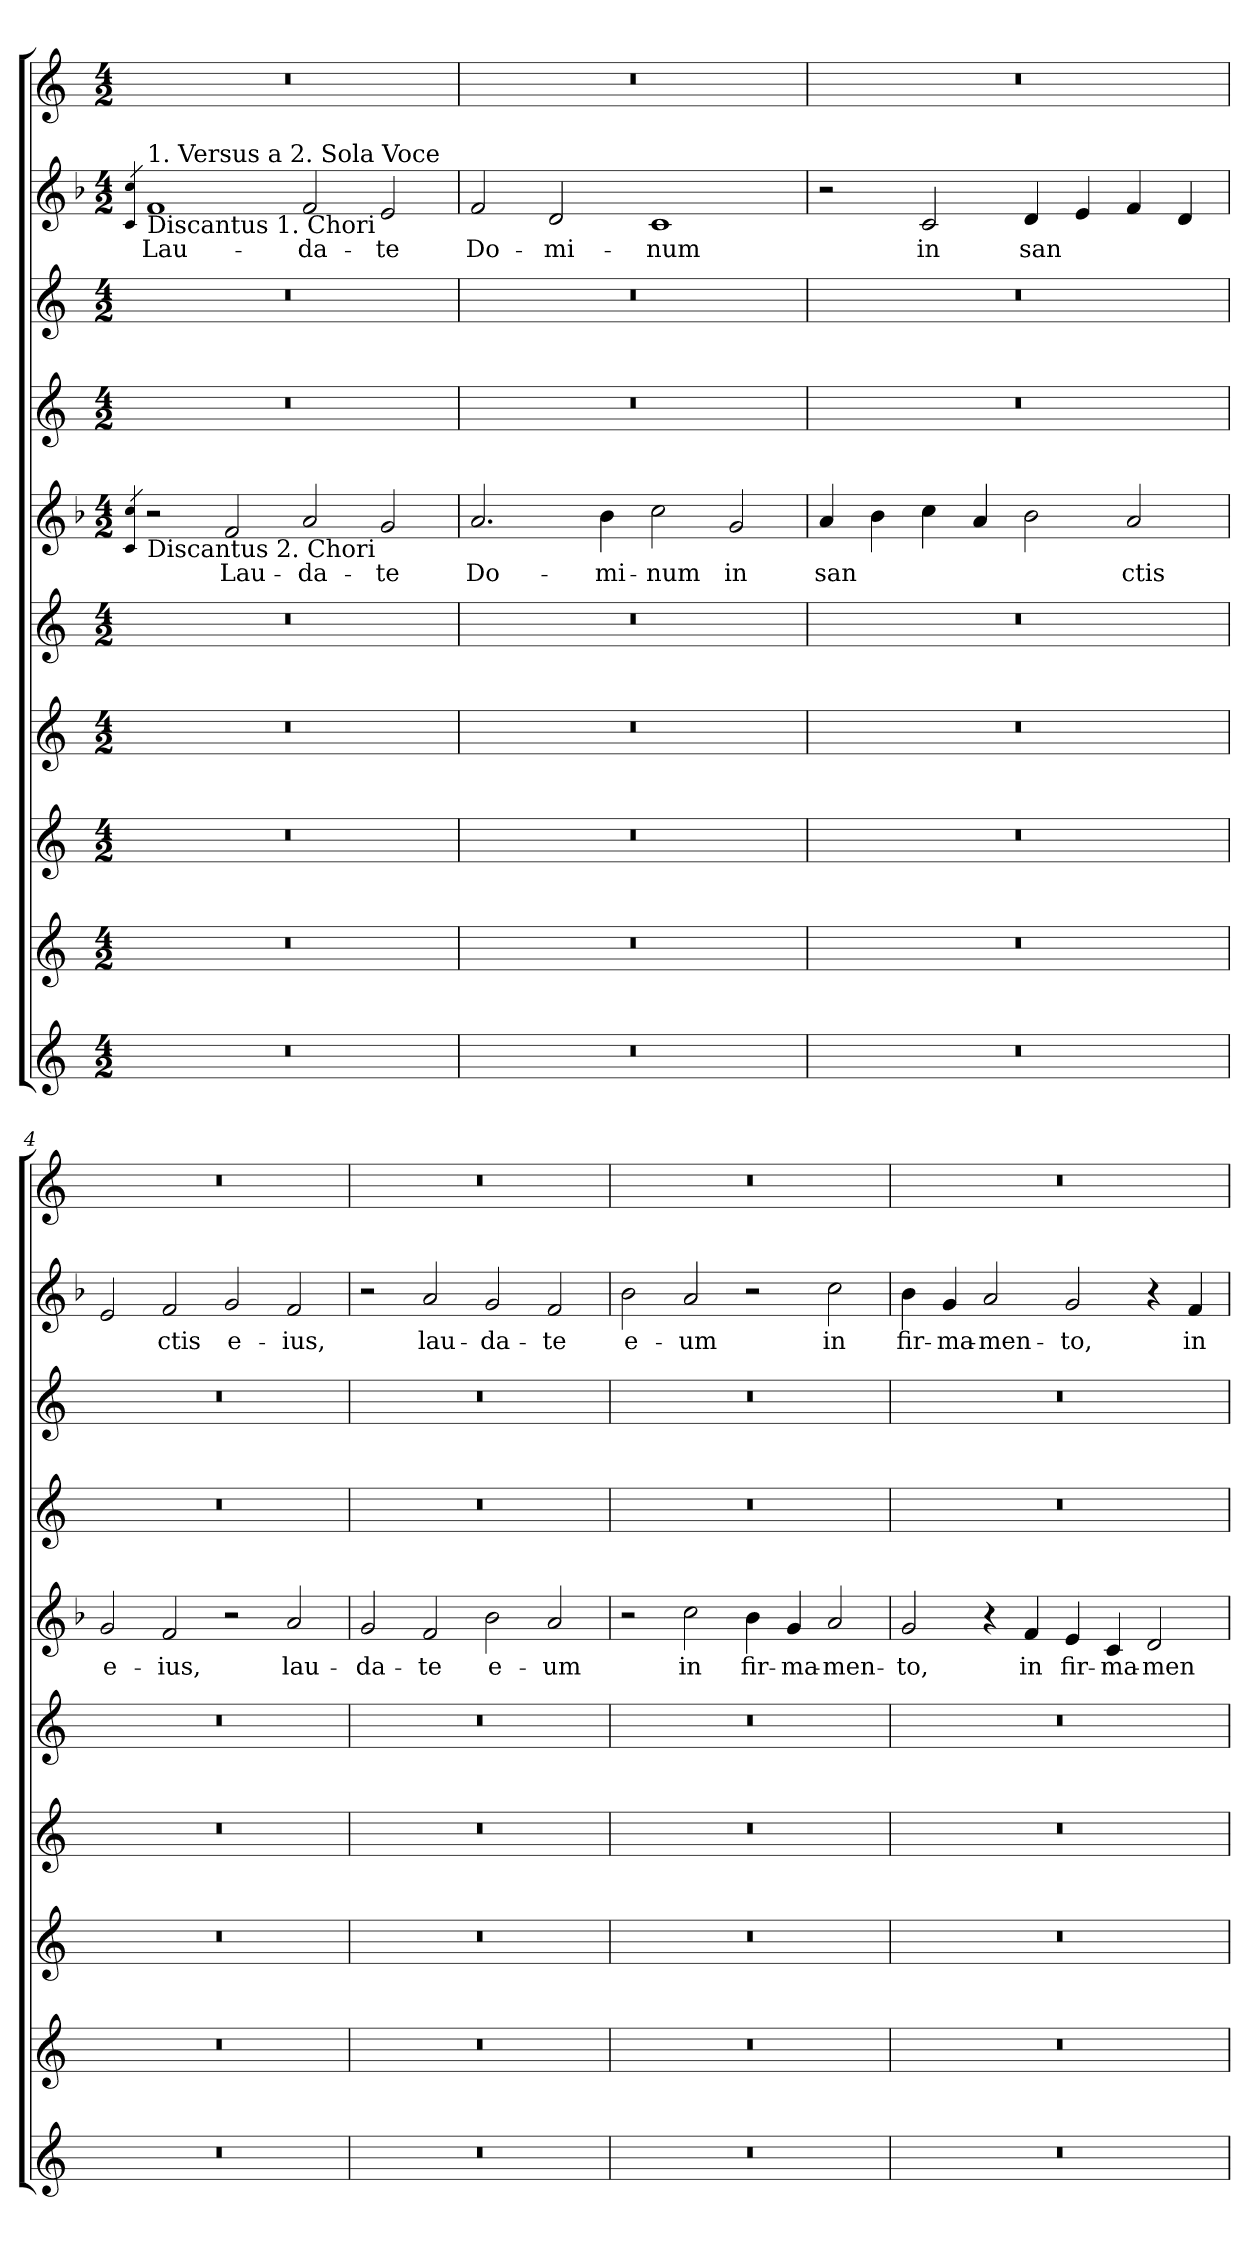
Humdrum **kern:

**kern	**kern	**kern	**kern	**kern	**kern	**text	**kern	**kern	**kern	**text	**kern
*part10	*part9	*part8	*part7	*part6	*part5	*part5	*part4	*part3	*part2	*part2	*part1
*staff10	*staff9	*staff8	*staff7	*staff6	*staff5	*staff5	*staff4	*staff3	*staff2	*staff2	*staff1
*clefG2	*clefG2	*clefG2	*clefG2	*clefG2	*clefG2	*	*clefG2	*clefG2	*clefG2	*	*clefG2
*k[]	*k[]	*k[]	*k[]	*k[]	*k[b-]	*	*k[]	*k[]	*k[b-]	*	*k[]
*C:	*C:	*C:	*C:	*C:	*F:	*	*C:	*C:	*F:	*	*C:
*M4/2	*M4/2	*M4/2	*M4/2	*M4/2	*M4/2	*	*M4/2	*M4/2	*M4/2	*	*M4/2
=1	=1	=1	=1	=1	=1	=1	=1	=1	=1	=1	=1
!	!	!	!	!	!	!	!	!	!LO:N:n=1:head=solid	!	!
!	!	!	!	!	!LO:N:n=1:head=solid	!	!	!	!LO:N:n=2:head=solid	!	!
!	!	!	!	!	!LO:N:n=2:head=solid	!	!	!	!	!	!
.	.	.	.	.	4qc/ 4qcc/	.	.	.	4qc/ 4qcc/	.	.
!	!	!	!	!	!	!	!	!	!LO:TX:b:t=Discantus 1. Chori	!	!
!	!	!	!	!	!	!	!	!	!LO:TX:a:t=1. Versus a 2. Sola Voce	!	!
!	!	!	!	!	!LO:TX:b:t=Discantus 2. Chori	!	!	!	!	!	!
!	!	!	!	!	!	!	!	!	!	!LO:LY:b	!
0r	0r	0r	0r	0r	2r	.	0r	0r	1f	Lau-	0r
!	!	!	!	!	!	!LO:LY:b	!	!	!	!	!
.	.	.	.	.	2f/	Lau-	.	.	.	.	.
!	!	!	!	!	!	!LO:LY:b	!	!	!	!LO:LY:b	!
.	.	.	.	.	2a/	-da-	.	.	2f/	-da-	.
!	!	!	!	!	!	!LO:LY:b	!	!	!	!LO:LY:b	!
.	.	.	.	.	2g/	-te	.	.	2e/	-te	.
=2	=2	=2	=2	=2	=2	=2	=2	=2	=2	=2	=2
!	!	!	!	!	!	!LO:LY:b	!	!	!	!LO:LY:b	!
0r	0r	0r	0r	0r	2.a/	Do-	0r	0r	2f/	Do-	0r
!	!	!	!	!	!	!	!	!	!	!LO:LY:b	!
.	.	.	.	.	.	.	.	.	2d/	-mi-	.
!	!	!	!	!	!	!LO:LY:b	!	!	!	!	!
.	.	.	.	.	4b-\	-mi-	.	.	.	.	.
!	!	!	!	!	!	!LO:LY:b	!	!	!	!LO:LY:b	!
.	.	.	.	.	2cc\	-num	.	.	1c	-num	.
!	!	!	!	!	!	!LO:LY:b	!	!	!	!	!
.	.	.	.	.	2g/	in	.	.	.	.	.
=3	=3	=3	=3	=3	=3	=3	=3	=3	=3	=3	=3
!	!	!	!	!	!	!LO:LY:b	!	!	!	!	!
0r	0r	0r	0r	0r	4a/	san	0r	0r	2r	.	0r
.	.	.	.	.	4b-\	.	.	.	.	.	.
!	!	!	!	!	!	!	!	!	!	!LO:LY:b	!
.	.	.	.	.	4cc\	.	.	.	2c/	in	.
!	!	!	!	!	!	!LO:LY:b	!	!	!	!	!
.	.	.	.	.	4a/	­	.	.	.	.	.
!	!	!	!	!	!	!	!	!	!	!LO:LY:b	!
.	.	.	.	.	2b-\	.	.	.	4d/	san	.
.	.	.	.	.	.	.	.	.	4e/	.	.
!	!	!	!	!	!	!LO:LY:b	!	!	!	!	!
.	.	.	.	.	2a/	ctis	.	.	4f/	.	.
!	!	!	!	!	!	!	!	!	!	!LO:LY:b	!
.	.	.	.	.	.	.	.	.	4d/	­	.
!!LO:LB:g=z
=4	=4	=4	=4	=4	=4	=4	=4	=4	=4	=4	=4
!	!	!	!	!	!	!LO:LY:b	!	!	!	!LO:LY:b	!
0r	0r	0r	0r	0r	2g/	e-	0r	0r	2e/	­	0r
!	!	!	!	!	!	!LO:LY:b	!	!	!	!LO:LY:b	!
.	.	.	.	.	2f/	-ius,	.	.	2f/	ctis	.
!	!	!	!	!	!	!	!	!	!	!LO:LY:b	!
.	.	.	.	.	2r	.	.	.	2g/	e-	.
!	!	!	!	!	!	!LO:LY:b	!	!	!	!LO:LY:b	!
.	.	.	.	.	2a/	lau-	.	.	2f/	-ius,	.
=5	=5	=5	=5	=5	=5	=5	=5	=5	=5	=5	=5
!	!	!	!	!	!	!LO:LY:b	!	!	!	!	!
0r	0r	0r	0r	0r	2g/	-da-	0r	0r	2r	.	0r
!	!	!	!	!	!	!LO:LY:b	!	!	!	!LO:LY:b	!
.	.	.	.	.	2f/	-te	.	.	2a/	lau-	.
!	!	!	!	!	!	!LO:LY:b	!	!	!	!LO:LY:b	!
.	.	.	.	.	2b-\	e-	.	.	2g/	-da-	.
!	!	!	!	!	!	!LO:LY:b	!	!	!	!LO:LY:b	!
.	.	.	.	.	2a/	-um	.	.	2f/	-te	.
=6	=6	=6	=6	=6	=6	=6	=6	=6	=6	=6	=6
!	!	!	!	!	!	!	!	!	!	!LO:LY:b	!
0r	0r	0r	0r	0r	2r	.	0r	0r	2b-\	e-	0r
!	!	!	!	!	!	!LO:LY:b	!	!	!	!LO:LY:b	!
.	.	.	.	.	2cc\	in	.	.	2a/	-um	.
!	!	!	!	!	!	!LO:LY:b	!	!	!	!	!
.	.	.	.	.	4b-\	fir-	.	.	2r	.	.
!	!	!	!	!	!	!LO:LY:b	!	!	!	!	!
.	.	.	.	.	4g/	-ma-	.	.	.	.	.
!	!	!	!	!	!	!LO:LY:b	!	!	!	!LO:LY:b	!
.	.	.	.	.	2a/	-men-	.	.	2cc\	in	.
=7	=7	=7	=7	=7	=7	=7	=7	=7	=7	=7	=7
!	!	!	!	!	!	!LO:LY:b	!	!	!	!LO:LY:b	!
0r	0r	0r	0r	0r	2g/	-to,	0r	0r	4b-\	fir-	0r
!	!	!	!	!	!	!	!	!	!	!LO:LY:b	!
.	.	.	.	.	.	.	.	.	4g/	-ma-	.
!	!	!	!	!	!	!	!	!	!	!LO:LY:b	!
.	.	.	.	.	4r	.	.	.	2a/	-men-	.
!	!	!	!	!	!	!LO:LY:b	!	!	!	!	!
.	.	.	.	.	4f/	in	.	.	.	.	.
!	!	!	!	!	!	!LO:LY:b	!	!	!	!LO:LY:b	!
.	.	.	.	.	4e/	fir-	.	.	2g/	-to,	.
!	!	!	!	!	!	!LO:LY:b	!	!	!	!	!
.	.	.	.	.	4c/	-ma-	.	.	.	.	.
!	!	!	!	!	!	!LO:LY:b	!	!	!	!	!
.	.	.	.	.	2d/	-men-	.	.	4r	.	.
!	!	!	!	!	!	!	!	!	!	!LO:LY:b	!
.	.	.	.	.	.	.	.	.	4f/	in	.
=	=	=	=	=	=	=	=	=	=	=	=
*-	*-	*-	*-	*-	*-	*-	*-	*-	*-	*-	*-
